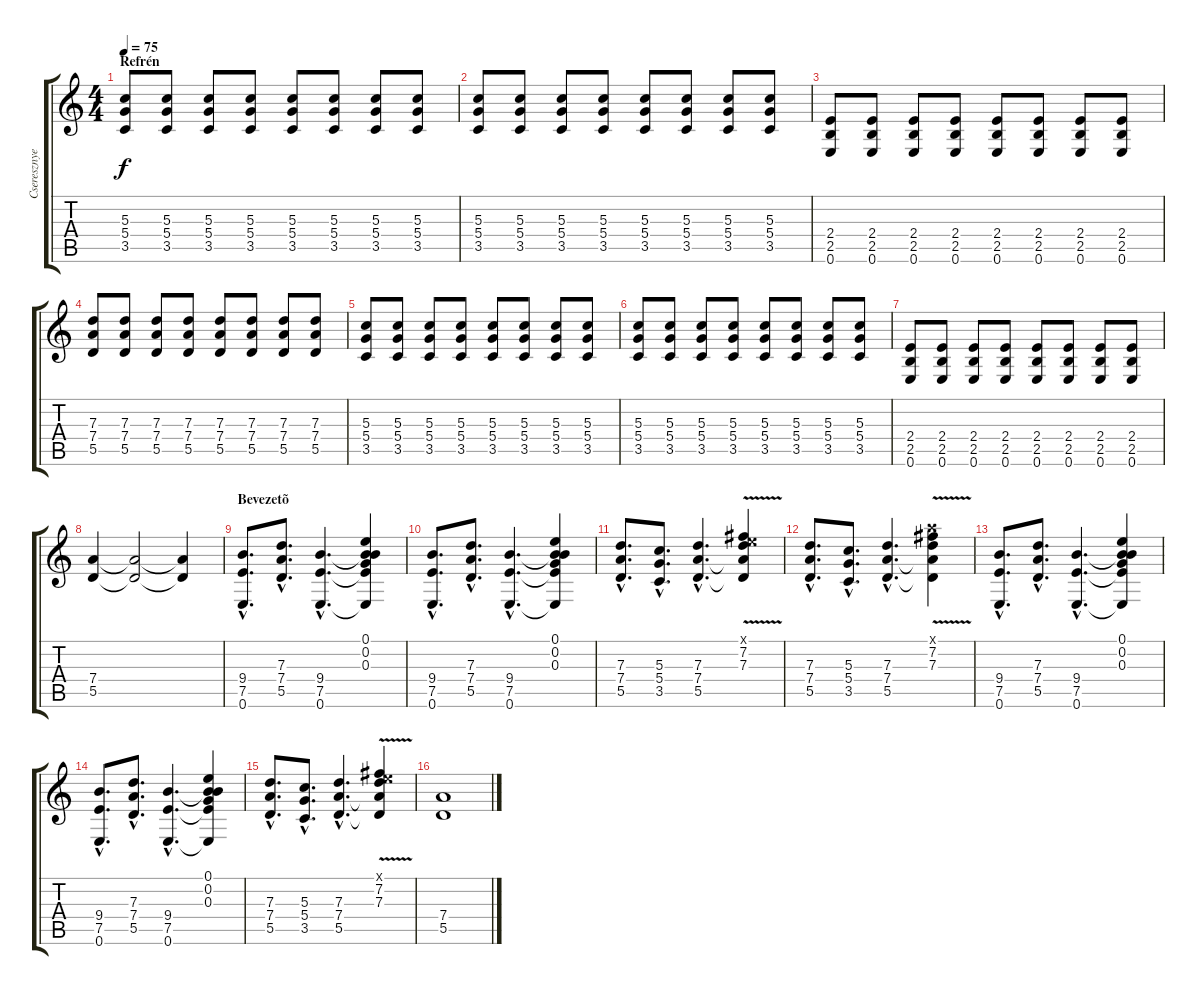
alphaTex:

\track ("Cseresznye I" "Cseresznye") {instrument distortionguitar}
\staff {score tabs}
\tuning (E4 B3 G3 D3 A2 E2) {hide}
\ts (4 4)
\section ("" "Refrén")
\tempo 75
\clef g2
\ks c
(5.3 5.4 3.5).8{dy f volume 12} (5.3 5.4 3.5).8 (5.3 5.4 3.5).8 (5.3 5.4 3.5).8 (5.3 5.4 3.5).8 (5.3 5.4 3.5).8 (5.3 5.4 3.5).8 (5.3 5.4 3.5).8 |
(5.3 5.4 3.5).8 (5.3 5.4 3.5).8 (5.3 5.4 3.5).8 (5.3 5.4 3.5).8 (5.3 5.4 3.5).8 (5.3 5.4 3.5).8 (5.3 5.4 3.5).8 (5.3 5.4 3.5).8 |
(2.4 2.5 0.6).8 (2.4 2.5 0.6).8 (2.4 2.5 0.6).8 (2.4 2.5 0.6).8 (2.4 2.5 0.6).8 (2.4 2.5 0.6).8 (2.4 2.5 0.6).8 (2.4 2.5 0.6).8 |
(7.3 7.4 5.5).8 (7.3 7.4 5.5).8 (7.3 7.4 5.5).8 (7.3 7.4 5.5).8 (7.3 7.4 5.5).8 (7.3 7.4 5.5).8 (7.3 7.4 5.5).8 (7.3 7.4 5.5).8 |
(5.3 5.4 3.5).8 (5.3 5.4 3.5).8 (5.3 5.4 3.5).8 (5.3 5.4 3.5).8 (5.3 5.4 3.5).8 (5.3 5.4 3.5).8 (5.3 5.4 3.5).8 (5.3 5.4 3.5).8 |
(5.3 5.4 3.5).8 (5.3 5.4 3.5).8 (5.3 5.4 3.5).8 (5.3 5.4 3.5).8 (5.3 5.4 3.5).8 (5.3 5.4 3.5).8 (5.3 5.4 3.5).8 (5.3 5.4 3.5).8 |
(2.4 2.5 0.6).8 (2.4 2.5 0.6).8 (2.4 2.5 0.6).8 (2.4 2.5 0.6).8 (2.4 2.5 0.6).8 (2.4 2.5 0.6).8 (2.4 2.5 0.6).8 (2.4 2.5 0.6).8 |
(7.4 5.5).4 (7.4{t} 5.5{t}).2 (7.4{t} 5.5{t}).4{volume 14} |
\section ("" "Bevezetõ")
(9.4{hac} 7.5{hac} 0.6{hac}).8{d} (7.3{hac} 7.4{hac} 5.5{hac}).8{d} (9.4{hac} 7.5{hac} 0.6{hac}).4{d} (0.1 0.2 0.3 9.4{t} 7.5{t} 0.6{t}).4 |
(9.4{hac} 7.5{hac} 0.6{hac}).8{d} (7.3{hac} 7.4{hac} 5.5{hac}).8{d} (9.4{hac} 7.5{hac} 0.6{hac}).4{d} (0.1 0.2 0.3 9.4{t} 7.5{t} 0.6{t}).4 |
(7.3{hac} 7.4{hac} 5.5{hac}).8{d} (5.3{hac} 5.4{hac} 3.5{hac}).8{d} (7.3{hac} 7.4{hac} 5.5{hac}).4{d} (0.1{x} 7.2{v} 7.3{v} 7.4{t} 5.5{t}).4 |
(7.3{hac} 7.4{hac} 5.5{hac}).8{d} (5.3{hac} 5.4{hac} 3.5{hac}).8{d} (7.3{hac} 7.4{hac} 5.5{hac}).4{d} (5.1{x} 7.2{v} 7.3{v} 7.4{t} 5.5{t}).4 |
(9.4{hac} 7.5{hac} 0.6{hac}).8{d} (7.3{hac} 7.4{hac} 5.5{hac}).8{d} (9.4{hac} 7.5{hac} 0.6{hac}).4{d} (0.1 0.2 0.3 9.4{t} 7.5{t} 0.6{t}).4 |
(9.4{hac} 7.5{hac} 0.6{hac}).8{d} (7.3{hac} 7.4{hac} 5.5{hac}).8{d} (9.4{hac} 7.5{hac} 0.6{hac}).4{d} (0.1 0.2 0.3 9.4{t} 7.5{t} 0.6{t}).4 |
(7.3{hac} 7.4{hac} 5.5{hac}).8{d} (5.3{hac} 5.4{hac} 3.5{hac}).8{d} (7.3{hac} 7.4{hac} 5.5{hac}).4{d} (0.1{x} 7.2{v} 7.3{v} 7.4{t} 5.5{t}).4 |
(7.4 5.5).1
